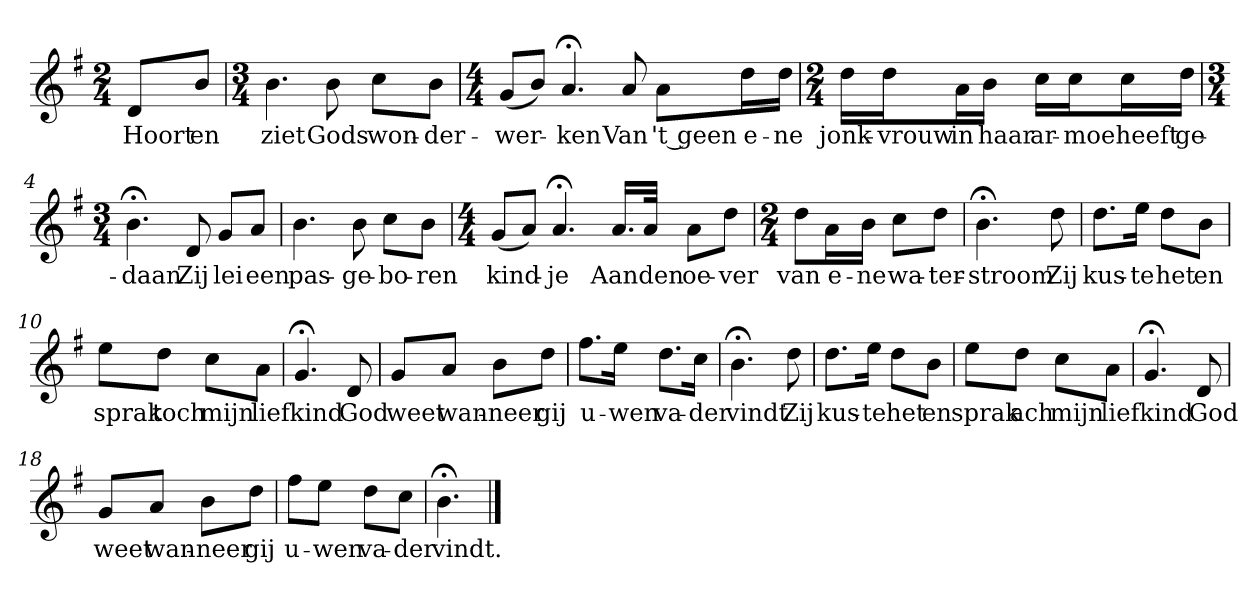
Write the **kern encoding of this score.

**kern	**text
*part1	*part1
*staff1	*staff1
*k[f#]	*
*G:	*
*M2/4	*
*MM120	*
=	=
8dL	Hoort
8bJ	en
=1	=1
*M3/4	*
4.b	ziet
8b	Gods
8ccL	won-
8bJ	-der-
=2	=2
*M4/4	*
(8gL	-wer-
8bJ)	.
4.a;<	-ken
8a	Van
8aL	't geen
16ddL	e-
16ddJJ	-ne
=3	=3
*M2/4	*
16ddLL	jonk-
16ddJ	-vrouw
16aL	in
16bJJ	haar
16ccLL	ar-
16ccJ	-moe
16ccL	heeft
16ddJJ	ge-
=4	=4
*M3/4	*
4.b;<	-daan
8d	Zij
8gL	lei
8aJ	een
=5	=5
4.b	pas-
8b	-ge-
8ccL	-bo-
8bJ	-ren
=6	=6
*M4/4	*
(8gL	kind-
8aJ)	.
4.a;<	-je
16.aLL	Aan
32aJJk	den
8aL	oe-
8ddJ	-ver
=7	=7
*M2/4	*
8ddL	van
16aL	e-
16bJJ	-ne
8ccL	wa-
8ddJ	-ter-
=8	=8
4.b;<	-stroom
8dd	Zij
=9	=9
8.ddL	kus-
16eeJk	-te
8ddL	het
8bJ	en
=10	=10
8eeL	sprak
8ddJ	toch
8ccL	mijn
8aJ	lief
=11	=11
4.g;<	kind
8d	God
=12	=12
8gL	weet
8aJ	wan-
8bL	-neer
8ddJ	gij
=13	=13
8.ff#L	u-
16eeJk	-wen
8.ddL	va-
16ccJk	-der
=14	=14
4.b;<	vindt
8dd	Zij
=15	=15
8.ddL	kus-
16eeJk	-te
8ddL	het
8bJ	en
=16	=16
8eeL	sprak
8ddJ	ach
8ccL	mijn
8aJ	lief
=17	=17
4.g;<	kind
8d	God
=18	=18
8gL	weet
8aJ	wan-
8bL	-neer
8ddJ	gij
=19	=19
8ff#L	u-
8eeJ	-wen
8ddL	va-
8ccJ	-der
=20	=20
4.b;<	vindt.
==	==
*-	*-
